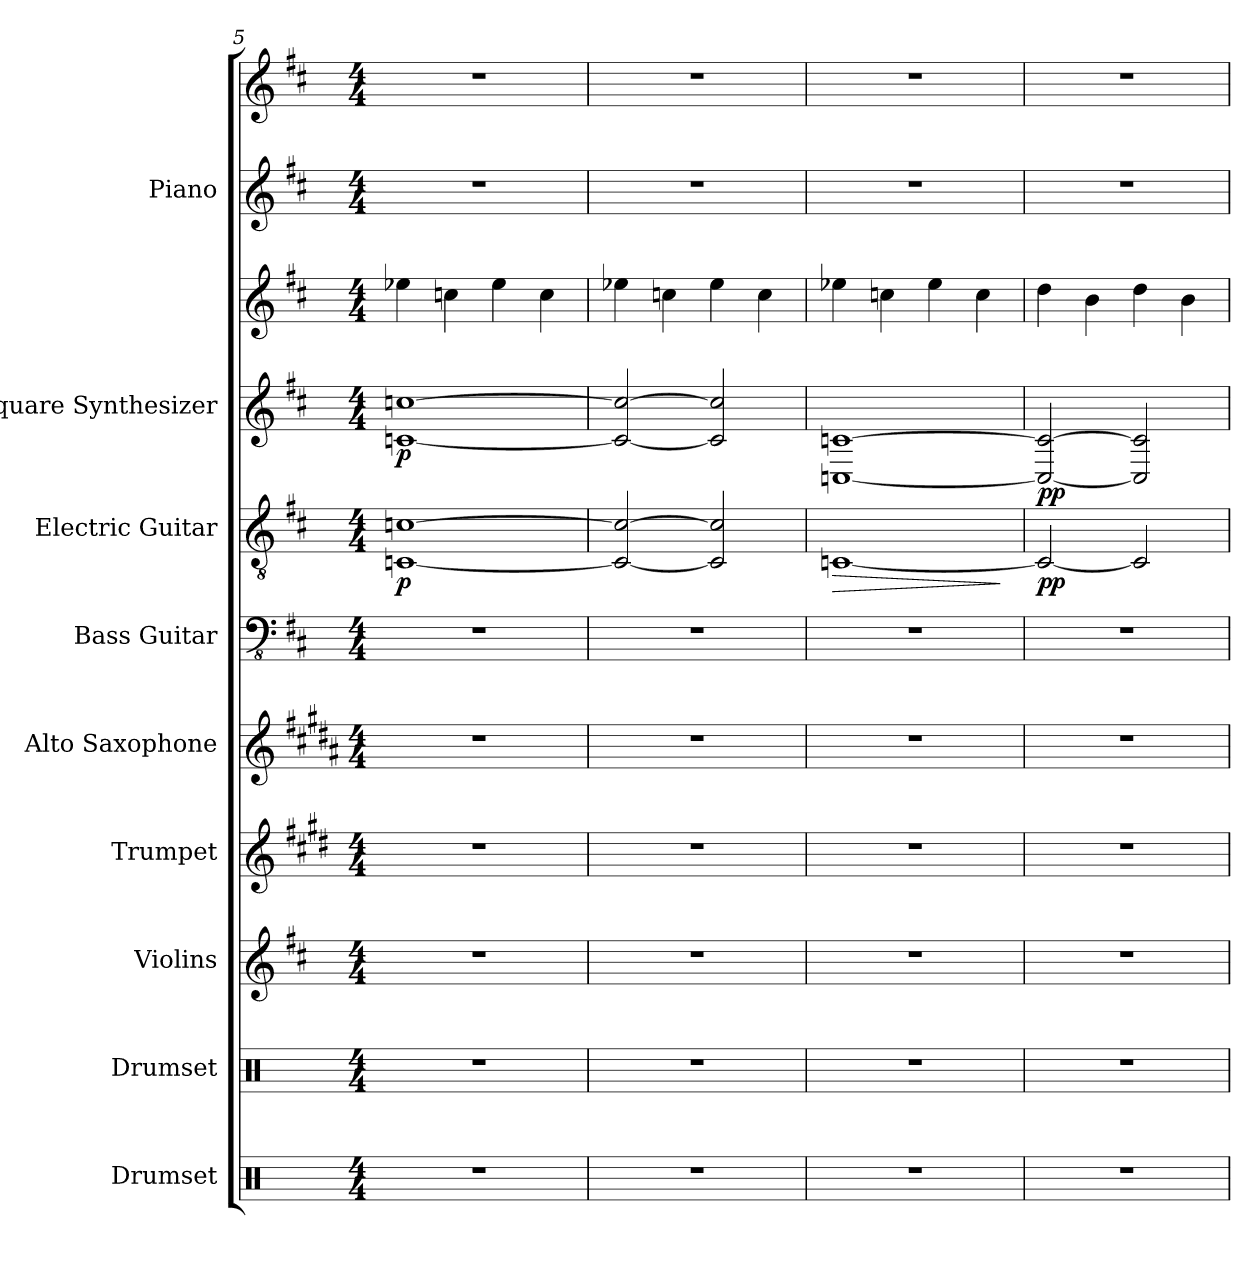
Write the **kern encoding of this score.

**kern	**kern	**kern	**kern	**kern	**kern	**kern	**dynam	**kern	**kern	**dynam	**kern	**kern
*part9	*part8	*part7	*part6	*part5	*part4	*part3	*part3	*part2	*part2	*part2	*part1	*part1
*staff11	*staff10	*staff9	*staff8	*staff7	*staff6	*staff5	*staff5	*staff4	*staff3	*staff3/4	*staff2	*staff1
*I"Drumset	*I"Drumset	*I"Violins	*I"Trumpet	*I"Alto Saxophone	*I"Bass Guitar	*I"Electric Guitar	*	*I"Square Synthesizer	*	*	*I"Piano	*
*I'Drs.	*I'Drs.	*I'Vlns.	*I'Tpt.	*I'A. Sax.	*I'B. Guit.	*I'El. Guit.	*	*I'Synth.	*	*	*I'Pno.	*
*clefX	*clefX	*clefG2	*clefG2	*clefG2	*clefFv4	*clefGv2	*	*clefG2	*clefG2	*	*clefG2	*clefG2
*	*	*	*ITrd1c2	*ITrd5c9	*	*	*	*	*	*	*	*
*k[]	*k[]	*k[f#c#]	*k[f#c#]	*k[f#c#]	*k[f#c#]	*k[f#c#]	*	*k[f#c#]	*k[f#c#]	*	*k[f#c#]	*k[f#c#]
*M4/4	*M4/4	*M4/4	*M4/4	*M4/4	*M4/4	*M4/4	*	*M4/4	*M4/4	*	*M4/4	*M4/4
=5	=5	=5	=5	=5	=5	=5	=5	=5	=5	=5	=5	=5
!	!	!	!	!	!	!	!LO:DY:b	!	!	!LO:DY:b=2	!	!
1r	1r	1r	1r	1r	1r	[1Cn [1cn	p	[1cn [1ccn	4ee-X\	p	1r	1r
.	.	.	.	.	.	.	.	.	4ccn\	.	.	.
.	.	.	.	.	.	.	.	.	4ee-\	.	.	.
.	.	.	.	.	.	.	.	.	4cc\	.	.	.
=6	=6	=6	=6	=6	=6	=6	=6	=6	=6	=6	=6	=6
1r	1r	1r	1r	1r	1r	2C/_ 2c/_	.	2c/_ 2cc/_	4ee-X\	.	1r	1r
.	.	.	.	.	.	.	.	.	4ccn\	.	.	.
.	.	.	.	.	.	2C/] 2c/]	.	2c/] 2cc/]	4ee-\	.	.	.
.	.	.	.	.	.	.	.	.	4cc\	.	.	.
=7	=7	=7	=7	=7	=7	=7	=7	=7	=7	=7	=7	=7
*	*	*	*	*	*	*	*	*	*	*	*	*MM110
!	!	!	!	!	!	!	!LO:HP:b	!	!	!	!	!
1r	1r	1r	1r	1r	1r	[1Cn	>	[1Cn [1cn	4ee-X\	.	1r	1r
.	.	.	.	.	.	.	.	.	4ccn\	.	.	.
.	.	.	.	.	.	.	.	.	4ee-\	.	.	.
.	.	.	.	.	.	.	.	.	4cc\	.	.	.
.	.	.	.	.	.	.	]	.	.	.	.	.
!!LO:PB:g=z
=8	=8	=8	=8	=8	=8	=8	=8	=8	=8	=8	=8	=8
*	*	*	*	*	*	*	*	*	*	*	*	*MM100
!	!	!	!	!	!	!	!LO:DY:b	!	!	!LO:DY:b=2	!	!
1r	1r	1r	1r	1r	1r	2C/_	pp	2C/_ 2c/_	4dd\	pp	1r	1r
.	.	.	.	.	.	.	.	.	4b\	.	.	.
.	.	.	.	.	.	2C/]	.	2C/] 2c/]	4dd\	.	.	.
.	.	.	.	.	.	.	.	.	4b\	.	.	.
=	=	=	=	=	=	=	=	=	=	=	=	=
*-	*-	*-	*-	*-	*-	*-	*-	*-	*-	*-	*-	*-
